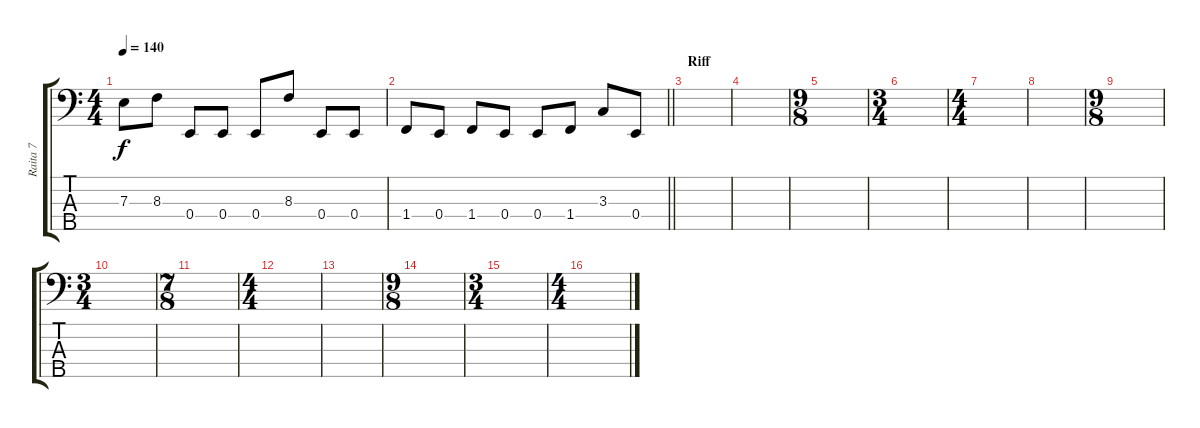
\track ("Raita 7" "Raita 7") {instrument electricbassfinger}
\staff {score tabs}
\tuning (G2 D2 A1 E1 B0) {hide}
\ts (4 4)
\tempo 140
\clef f4
\ks c
7.3.8{dy f} 8.3.8 0.4.8 0.4.8 0.4.8 8.3.8 0.4.8 0.4.8 |
\barLineRight lightlight
1.4.8 0.4.8 1.4.8 0.4.8 0.4.8 1.4.8 3.3.8 0.4.8 |
\section ("" "Riff")
|
|
\ts (9 8)
|
\ts (3 4)
|
\ts (4 4)
|
|
\ts (9 8)
|
\ts (3 4)
|
\ts (7 8)
|
\ts (4 4)
|
|
\ts (9 8)
|
\ts (3 4)
|
\ts (4 4)
